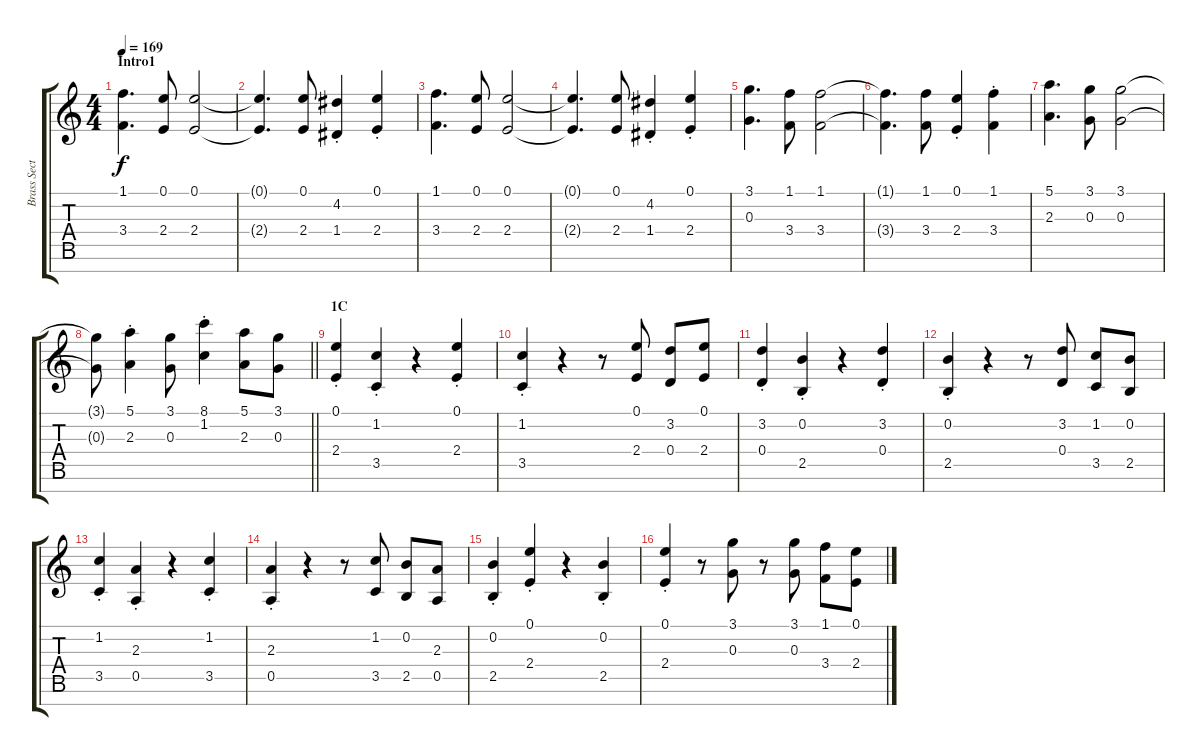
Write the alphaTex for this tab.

\track ("Brass Section I" "Brass Sect") {instrument brasssection}
\staff {score tabs}
\tuning (E5 B4 G4 D4 A3 E3 B2) {hide}
\ts (4 4)
\section ("" "Intro1")
\tempo 169
\clef g2
\ks c
(1.1 3.4).4{d dy f} (0.1 2.4).8 (0.1 2.4).2 |
(0.1{t} 2.4{t}).4{d} (0.1 2.4).8 (4.2{st} 1.4{st}).4 (0.1{st} 2.4).4 |
(1.1 3.4).4{d} (0.1 2.4).8 (0.1 2.4).2 |
(0.1{t} 2.4{t}).4{d} (0.1 2.4).8 (4.2{st} 1.4{st}).4 (0.1{st} 2.4).4 |
(3.1 0.3).4{d} (1.1 3.4).8 (1.1 3.4).2 |
(1.1{t} 3.4{t}).4{d} (1.1 3.4).8 (0.1{st} 2.4{st}).4 (1.1{st} 3.4).4 |
(5.1 2.3).4{d} (3.1 0.3).8 (3.1 0.3).2 |
\barLineRight lightlight
(3.1{t} 0.3{t}).8 (5.1{st} 2.3{st}).4 (3.1 0.3).8 (8.1{st} 1.2{st}).4 (5.1 2.3).8 (3.1 0.3).8 |
\section ("" "1C")
(0.1{st} 2.4{st}).4{volume 13} (1.2{st} 3.5{st}).4 r.4 (0.1{st} 2.4{st}).4 |
(1.2{st} 3.5{st}).4 r.4 r.8 (0.1 2.4).8 (3.2 0.4).8 (0.1 2.4).8 |
(3.2{st} 0.4{st}).4 (0.2{st} 2.5{st}).4 r.4 (3.2{st} 0.4{st}).4 |
(0.2{st} 2.5{st}).4 r.4 r.8 (3.2 0.4).8 (1.2 3.5).8 (0.2 2.5).8 |
(1.2{st} 3.5{st}).4 (2.3{st} 0.5{st}).4 r.4 (1.2{st} 3.5{st}).4 |
(2.3{st} 0.5{st}).4 r.4 r.8 (1.2 3.5).8 (0.2 2.5).8 (2.3 0.5).8 |
(0.2{st} 2.5{st}).4 (0.1{st} 2.4{st}).4 r.4 (0.2{st} 2.5{st}).4 |
(0.1{st} 2.4{st}).4 r.8 (3.1 0.3).8 r.8 (3.1 0.3).8 (1.1 3.4).8 (0.1 2.4).8
